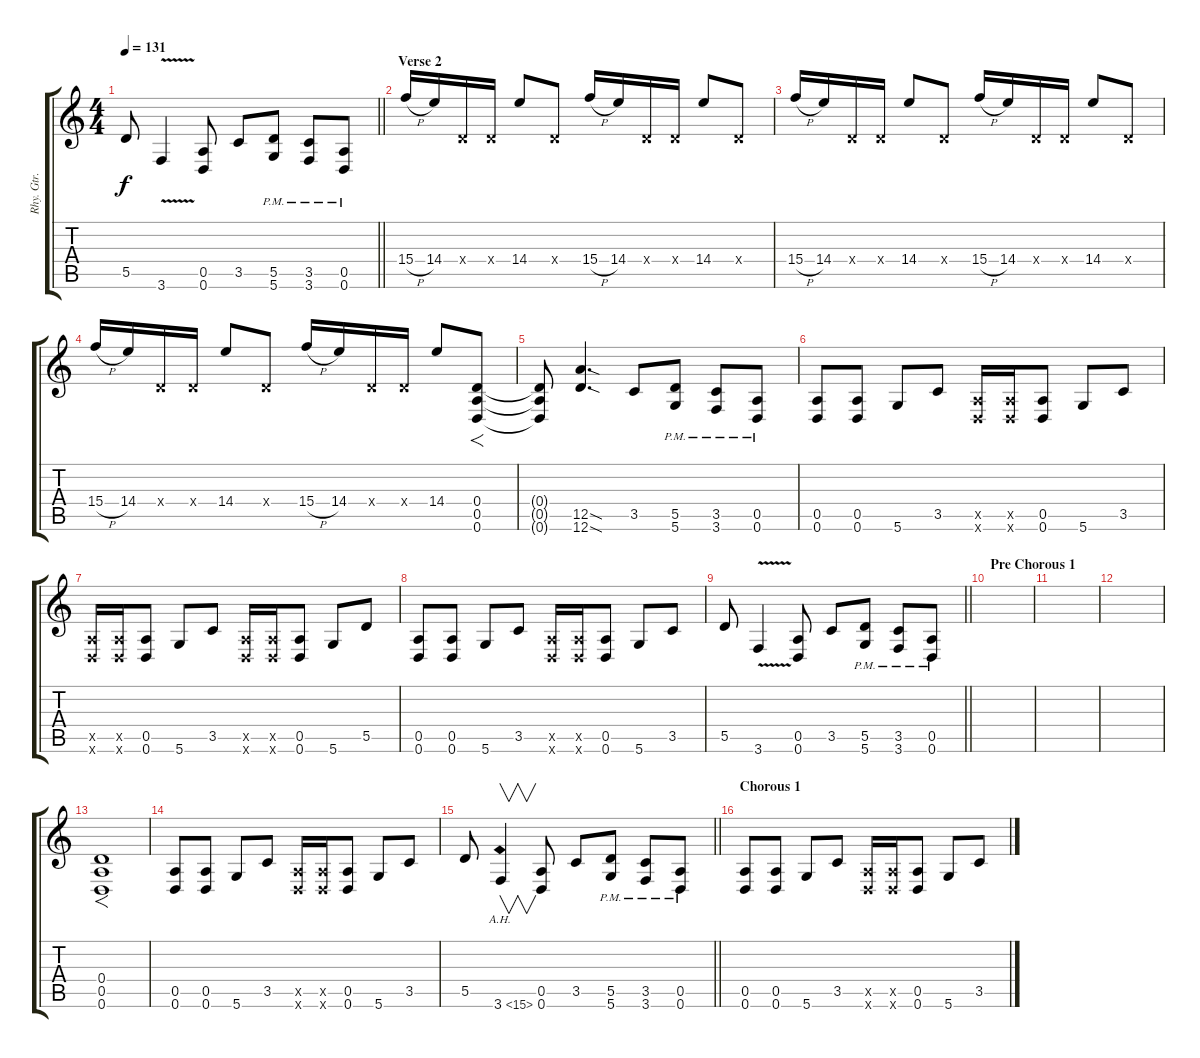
\track ("Rhy. Gtr. 2" "Rhy. Gtr. ") {instrument distortionguitar}
\staff {score tabs}
\tuning (E4 B3 G3 D3 A2 D2) {hide}
\ts (4 4)
\tempo 131
\clef g2
\barLineRight lightlight
\ks c
5.5.8{dy f} 3.6{v}.4 (0.5 0.6).8 3.5.8 (5.5{pm} 5.6{pm}).8 (3.5{pm} 3.6{pm}).8 (0.5{pm} 0.6{pm}).8 |
\section ("" "Verse 2")
15.4{h}.16{volume 3 instrument distortionguitar} 14.4.16 0.4{x}.16 0.4{x}.16 14.4.8 0.4{x}.8 15.4{h}.16 14.4.16 0.4{x}.16 0.4{x}.16 14.4.8 0.4{x}.8 |
15.4{h}.16 14.4.16 0.4{x}.16 0.4{x}.16 14.4.8 0.4{x}.8 15.4{h}.16 14.4.16 0.4{x}.16 0.4{x}.16 14.4.8 0.4{x}.8 |
15.4{h}.16 14.4.16 0.4{x}.16 0.4{x}.16 14.4.8 0.4{x}.8 15.4{h}.16 14.4.16 0.4{x}.16 0.4{x}.16 14.4.8 (0.4 0.5 0.6).8{f volume 5} |
(0.4{t} 0.5{t} 0.6{t}).8 (12.5{sod} 12.6{sod}).4{d} 3.5.8 (5.5{pm} 5.6{pm}).8 (3.5{pm} 3.6{pm}).8 (0.5{pm} 0.6{pm}).8 |
(0.5 0.6).8 (0.5 0.6).8 5.6.8 3.5.8 (0.5{x} 0.6{x}).16 (0.5{x} 0.6{x}).16 (0.5 0.6).8 5.6.8 3.5.8 |
(0.5{x} 0.6{x}).16 (0.5{x} 0.6{x}).16 (0.5 0.6).8 5.6.8 3.5.8 (0.5{x} 0.6{x}).16 (0.5{x} 0.6{x}).16 (0.5 0.6).8 5.6.8 5.5.8 |
(0.5 0.6).8 (0.5 0.6).8 5.6.8 3.5.8 (0.5{x} 0.6{x}).16 (0.5{x} 0.6{x}).16 (0.5 0.6).8 5.6.8 3.5.8 |
\barLineRight lightlight
5.5.8 3.6{v}.4 (0.5 0.6).8 3.5.8 (5.5{pm} 5.6{pm}).8 (3.5{pm} 3.6{pm}).8 (0.5{pm} 0.6{pm}).8 |
\section ("" "Pre Chorous 1")
|
|
|
(0.4 0.5 0.6).1{f} |
(0.5 0.6).8 (0.5 0.6).8 5.6.8 3.5.8 (0.5{x} 0.6{x}).16 (0.5{x} 0.6{x}).16 (0.5 0.6).8 5.6.8 3.5.8 |
\barLineRight lightlight
5.5.8 3.6{ah 12}.4{v} (0.5 0.6).8 3.5.8 (5.5{pm} 5.6{pm}).8 (3.5{pm} 3.6{pm}).8 (0.5{pm} 0.6{pm}).8 |
\section ("" "Chorous 1")
(0.5 0.6).8 (0.5 0.6).8 5.6.8 3.5.8 (0.5{x} 0.6{x}).16 (0.5{x} 0.6{x}).16 (0.5 0.6).8 5.6.8 3.5.8
